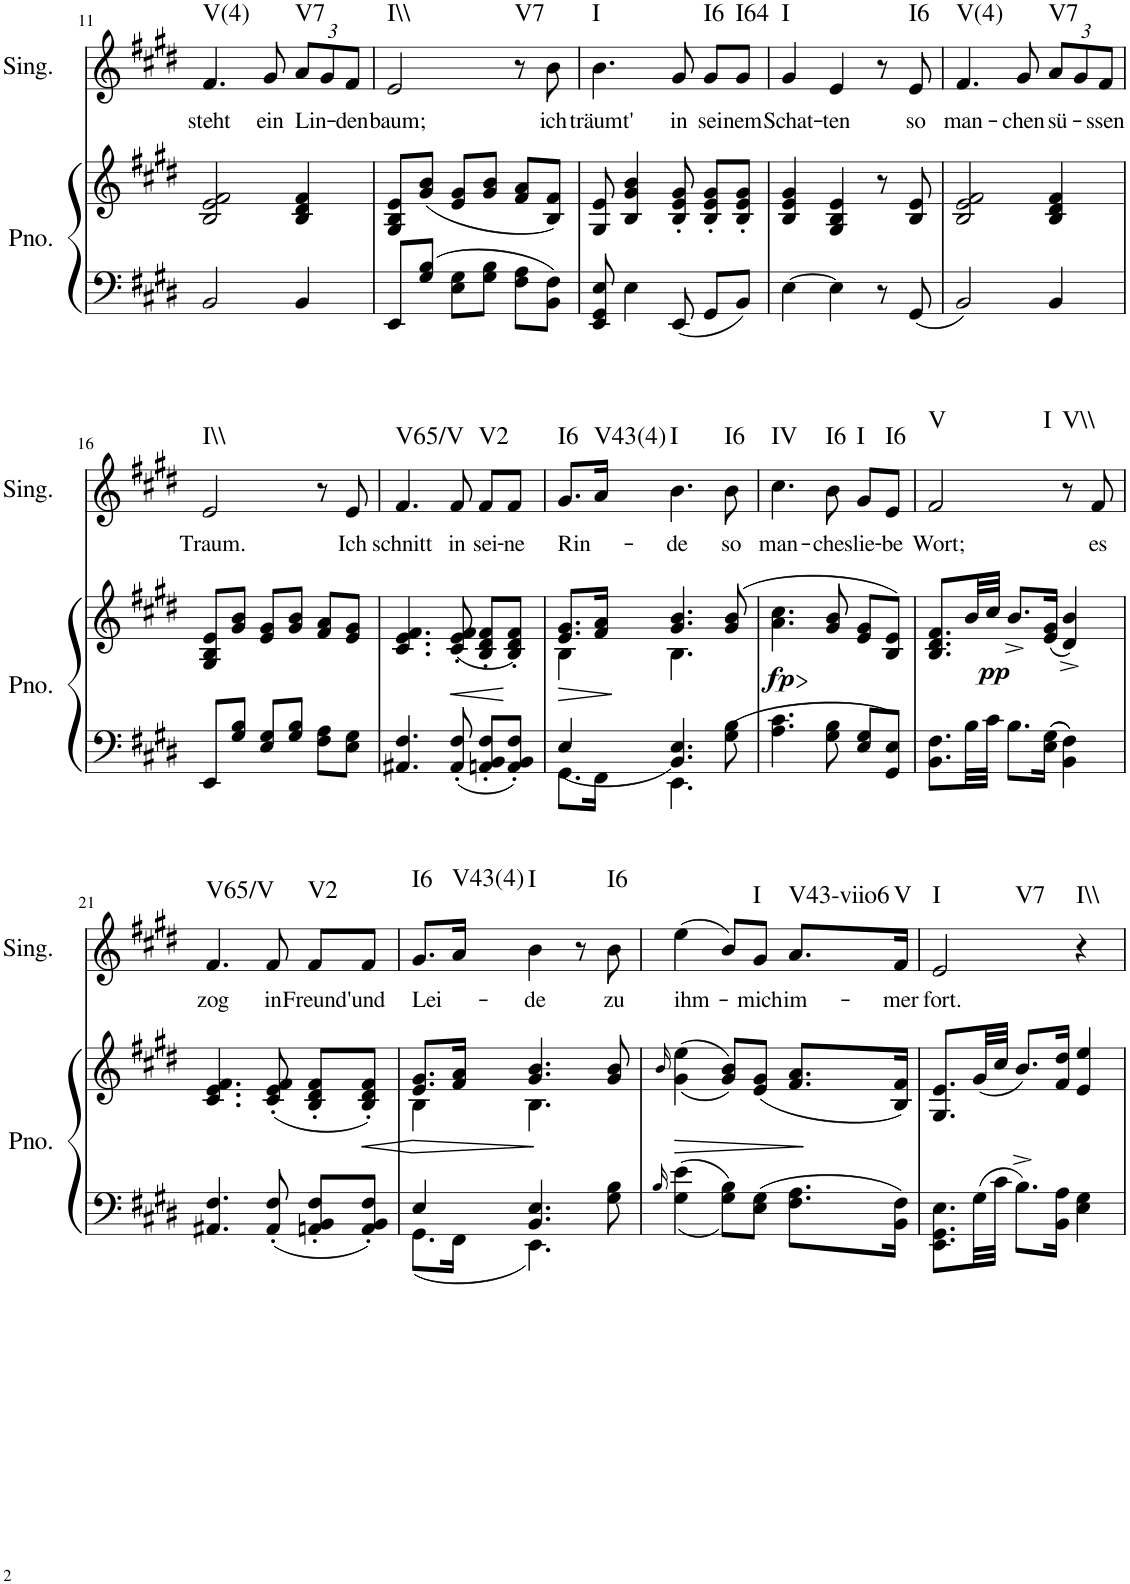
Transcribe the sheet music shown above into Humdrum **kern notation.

**kern	**kern	**dynam	**kern	**text	**harte
*part2	*part2	*part2	*part1	*part1	*part1
*staff3	*staff2	*staff2/3	*staff1	*staff1	*
*I"Pianoforte	*	*	*I"Singstimme	*	*
*I'Pno.	*	*	*I'Sing.	*	*
!!LO:PB:g=z
*clefF4	*clefG2	*	*clefG2	*	*
*k[f#c#g#d#]	*k[f#c#g#d#]	*	*k[f#c#g#d#]	*	*
*M3/4	*M3/4	*	*M3/4	*	*
=11	=11	=11	=11	=11	=11
!	!	!	!	!LO:LY:b	!LO:H:kt=V(4)
2BB/	2B/ 2e/ 2f#/	.	4.f#/	steht	N
!	!	!	!	!LO:LY:b	!
.	.	.	8g#/	ein	.
*	*	*	*Xbrackettup	*	*
!	!	!	!	!LO:LY:b	!LO:H:kt=V7
4BB/	4B/ 4d#/ 4f#/	.	12a/L	Lin-	N
.	.	.	12g#/	.	.
!	!	!	!	!LO:LY:b	!
.	.	.	12f#/J	-den-	.
=12	=12	=12	=12	=12	=12
!	!	!	!	!LO:LY:b	!LO:H:kt=I\\
8EE/L	8G#/ 8B/ 8e/L	.	2e/	-baum;	N
8G#/ 8B/J	(8g#/ 8b/J	.	.	.	.
8E\ 8G#\L	8e/ 8g#/L	.	.	.	.
8G#\ 8B\J	8g#/ 8b/J	.	.	.	.
!	!	!	!	!	!LO:H:kt=V7
8F#\ 8A\L	8f#/ 8a/L	.	8r	.	N
!	!	!	!	!LO:LY:b	!
8BB\ 8F#\J	8B/ 8f#/J)	.	8b\	ich	.
=13	=13	=13	=13	=13	=13
!	!	!	!	!LO:LY:b	!LO:H:kt=I
8EE/ 8GG#/ 8E/	8G#/ 8e/	.	4.b\	träumt'	N
4E\	4B/ 4g#/ 4b/	.	.	.	.
!	!	!	!	!LO:LY:b	!
8EE/	8B/' 8e/' 8g#/'	.	8g#/	in	.
!	!	!	!	!LO:LY:b	!LO:H:kt=I6
8GG#/L	8B/' 8e/' 8g#/'L	.	8g#/L	sei-	N
!	!	!	!	!LO:LY:b	!LO:H:kt=I64
8BB/J	8B/' 8e/' 8g#/'J	.	8g#/J	-nem	N
=14	=14	=14	=14	=14	=14
!	!	!	!	!LO:LY:b	!LO:H:kt=I
[4E\	4B/ 4e/ 4g#/	.	4g#/	Schat-	N
!	!	!	!	!LO:LY:b	!
4E\]	4G#/ 4B/ 4e/	.	4e/	-ten	.
8r	8r	.	8r	.	.
!	!	!	!	!LO:LY:b	!LO:H:kt=I6
8GG#/	8B/ 8e/	.	8e/	so	N
=15	=15	=15	=15	=15	=15
!	!	!	!	!LO:LY:b	!LO:H:kt=V(4)
2BB/	2B/ 2e/ 2f#/	.	4.f#/	man-	N
!	!	!	!	!LO:LY:b	!
.	.	.	8g#/	-chen	.
!	!	!	!	!LO:LY:b	!LO:H:kt=V7
4BB/	4B/ 4d#/ 4f#/	.	12a/L	sü-	N
.	.	.	12g#/	.	.
!	!	!	!	!LO:LY:b	!
.	.	.	12f#/J	-ssen	.
!!LO:LB:g=z
=16	=16	=16	=16	=16	=16
!	!	!	!	!LO:LY:b	!LO:H:kt=I\\
8EE/L	8G#/ 8B/ 8e/L	.	2e/	Traum.	N
8G#/ 8B/J	8g#/ 8b/J	.	.	.	.
8E/ 8G#/L	8e/ 8g#/L	.	.	.	.
8G#/ 8B/J	8g#/ 8b/J	.	.	.	.
8F#\ 8A\L	8f#/ 8a/L	.	8r	.	.
!	!	!	!	!LO:LY:b	!
8E\ 8G#\J	8e/ 8g#/J	.	8e/	Ich	.
=17	=17	=17	=17	=17	=17
!	!	!	!	!LO:LY:b	!LO:H:kt=V65/V
4.AA#X/ 4.F#/	4.c#/ 4.e/ 4.f#/	.	4.f#/	schnitt	N
!	!	!LO:HP:b	!	!LO:LY:b	!
8AA#/' 8F#/'	(8c#/' 8e/' 8f#/'	<	8f#/	in	.
!	!	!	!	!LO:LY:b	!LO:H:kt=V2
8AAn/' 8BB/' 8F#/'L	8B/' 8d#/' 8f#/'L	.	8f#/L	sei-	N
!	!	!	!	!LO:LY:b	!
8AA/' 8BB/' 8F#/'J	8B/' 8d#/' 8f#/'J)	.	8f#/J	-ne	.
.	.	[	.	.	.
=18	=18	=18	=18	=18	=18
*^	*	*	*	*	*
!	!	!	!LO:HP:b	!	!LO:LY:b	!LO:H:kt=I6
*	*	*^	*	*	*	*
4E/	8.GG#\L	8.e/ 8.g#/L	4B\	>	8.g#/L	Rin-	N
!	!	!	!	!	!	!	!LO:H:kt=V43(4)
.	16FF#\Jk	16f#/ 16a/Jk	.	]	16a/Jk	.	N
!	!	!	!	!	!	!LO:LY:b	!LO:H:kt=I
4.BB/ 4.E/	4.EE\	4.g#/ 4.b/	4.B\	.	4.b\	-de	N
!	!	!	!	!	!	!LO:LY:b	!LO:H:kt=I6
8G#\ 8B\	8ryy	(8g#/ 8b/	8ryy	.	8b\	so	N
=19	=19	=19	=19	=19	=19	=19	=19
!	!	!	!	!LO:HP:b	!	!LO:LY:b	!
!	!	!	!	!LO:DY:n=1:b	!	!	!LO:H:kt=IV
*v	*v	*	*	*	*	*	*
*	*v	*v	*	*	*	*
4.A\ 4.c#\	4.a\ 4.cc#\	> fp	4.cc#\	man-	N
!	!	!	!	!LO:LY:b	!LO:H:kt=I6
8G#\ 8B\	8g#/ 8b/	]	8b\	-ches	N
!	!	!	!	!LO:LY:b	!LO:H:kt=I
8E/ 8G#/L	8e/ 8g#/L	.	8g#/L	lie-	N
!	!	!	!	!LO:LY:b	!LO:H:kt=I6
8GG#/ 8E/J	8B/ 8e/J)	.	8e/J	-be	N
=20	=20	=20	=20	=20	=20
!	!	!	!	!LO:LY:b	!LO:H:n=1:kt=V
!	!	!	!	!	!LO:H:n=2:kt=I
8.BB\ 8.F#\L	8.B/ 8.d#/ 8.f#/L	.	2f#/	Wort;	N N
32B\LL	32b/LL	.	.	.	.
!	!	!LO:DY:b	!	!	!
32c#\JJJ	32cc#/JJJ	pp	.	.	.
8.B\L	8.b^/L	.	.	.	.
16E\ 16G#\Jk	(16e/ 16g#/Jk	.	.	.	.
!	!	!	!	!	!LO:H:kt=V\\
4BB\ 4F#\	4d#/^ 4b/^)	.	8r	.	N
!	!	!	!	!LO:LY:b	!
.	.	.	8f#/	es	.
!!LO:LB:g=z
=21	=21	=21	=21	=21	=21
!	!	!	!	!LO:LY:b	!LO:H:kt=V65/V
4.AA#X/ 4.F#/	4.c#/ 4.e/ 4.f#/	.	4.f#/	zog	N
!	!	!	!	!LO:LY:b	!
8AA#/' 8F#/'	(8c#/' 8e/' 8f#/'	.	8f#/	in	.
!	!	!	!	!LO:LY:b	!LO:H:kt=V2
8AAn/' 8BB/' 8F#/'L	8B/' 8d#/' 8f#/'L	.	8f#/L	Freund'	N
!	!	!LO:HP:b	!	!LO:LY:b	!
8AA/' 8BB/' 8F#/'J	8B/' 8d#/' 8f#/'J)	<	8f#/J	und	.
.	.	[	.	.	.
=22	=22	=22	=22	=22	=22
*^	*	*	*	*	*
!	!	!	!LO:HP:b	!	!LO:LY:b	!LO:H:kt=I6
*	*	*^	*	*	*	*
4E/	8.GG#\L	8.e/ 8.g#/L	4B\	>	8.g#/L	Lei-	N
!	!	!	!	!	!	!	!LO:H:kt=V43(4)
.	16FF#\Jk	16f#/ 16a/Jk	.	.	16a/Jk	.	N
!	!	!	!	!	!	!LO:LY:b	!LO:H:kt=I
4.BB/ 4.E/	4.EE\	4.g#/ 4.b/	4.B\	.	4b\	-de	N
.	.	.	.	.	8r	.	.
!	!	!	!	!	!	!LO:LY:b	!LO:H:kt=I6
8G#\ 8B\	8ryy	8g#/ 8b/	8ryy	.	8b\	zu	N
*v	*v	*	*	*	*	*	*
*	*v	*v	*	*	*	*
.	.	]	.	.	.
=23	=23	=23	=23	=23	=23
16qB/	16qb/	.	.	.	.
!	!	!	!	!LO:LY:b	!
4G#\ 4e\	(<(4g#\ 4ee\	.	(4ee\	ihm-	.
8G#\ 8B\L	8g#/ 8b/L))	.	8b/L)	.	.
!	!	!	!	!LO:LY:b	!LO:H:kt=I
8E\ 8G#\J	(8e/ 8g#/J	.	8g#/J	-mich	N
!	!	!	!	!LO:LY:b	!LO:H:kt=V43-viio6
8.F#\ 8.A\L	8.f#/ 8.a/L	.	8.a/L	im-	N
!	!	!	!	!LO:LY:b	!LO:H:kt=V
16BB\ 16F#\Jk	16B/ 16f#/Jk)	.	16f#/Jk	-mer	N
=24	=24	=24	=24	=24	=24
!	!	!	!	!LO:LY:b	!LO:H:n=1:kt=I
!	!	!	!	!	!LO:H:n=2:kt=V7
8.EE\ 8.GG#\ 8.E\L	8.G#/ 8.e/L	.	2e/	fort.	N N
32G#\LL	(32g#/LL	.	.	.	.
32c#\JJJ	32cc#/JJJ	.	.	.	.
8.B^\L	8.b/L)	.	.	.	.
16BB\ 16A\Jk	16f#/ 16dd#/Jk	.	.	.	.
!	!	!	!	!	!LO:H:kt=I\\
4E\ 4G#\	4e/ 4ee/	.	4r	.	N
=	=	=	=	=	=
*-	*-	*-	*-	*-	*-
